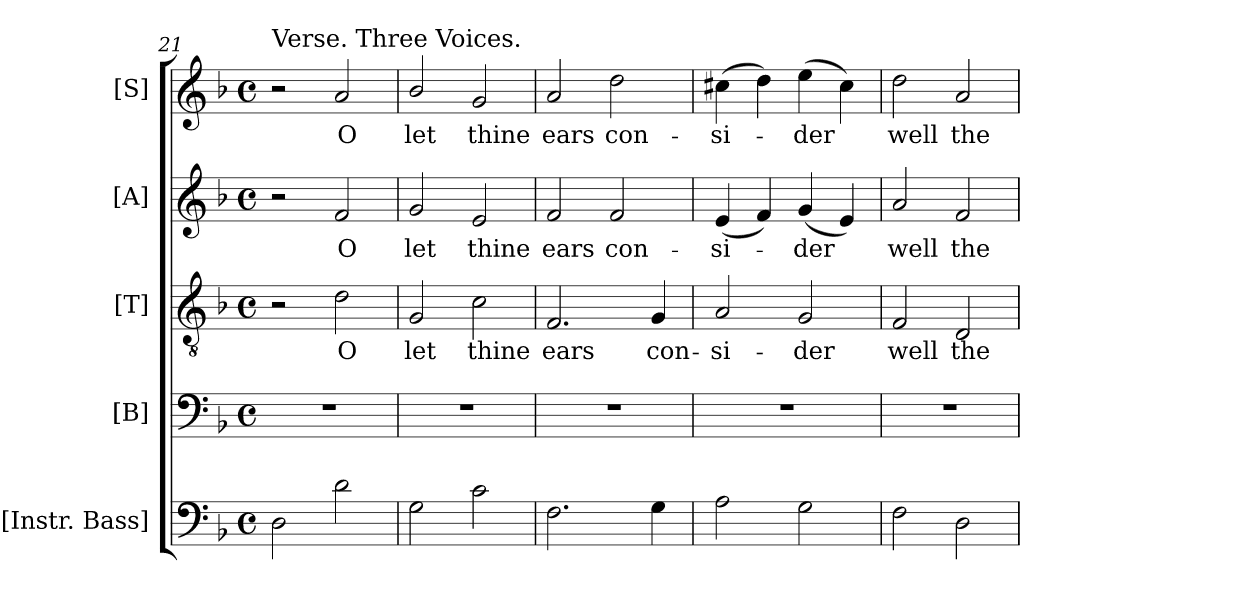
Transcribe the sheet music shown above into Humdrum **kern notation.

**kern	**kern	**kern	**text	**kern	**text	**kern	**text
*part5	*part4	*part3	*part3	*part2	*part2	*part1	*part1
*staff5	*staff4	*staff3	*staff3	*staff2	*staff2	*staff1	*staff1
*I"[Instr. Bass]	*I"[B]	*I"[T]	*	*I"[A]	*	*I"[S]	*
*I'[Instr. Bass]	*I'[B]	*I'[T]	*	*I'[A]	*	*I'[S]	*
!!LO:PB:g=z
*clefF4	*clefF4	*clefGv2	*	*clefG2	*	*clefG2	*
*	*	*ITrd7c12	*	*	*	*	*
*k[b-]	*k[b-]	*k[b-]	*	*k[b-]	*	*k[b-]	*
*d:	*d:	*d:	*	*d:	*	*d:	*
*M4/4	*M4/4	*M4/4	*	*M4/4	*	*M4/4	*
*met(c)	*met(c)	*met(c)	*	*met(c)	*	*met(c)	*
=21	=21	=21	=21	=21	=21	=21	=21
!	!	!	!	!	!	!LO:TX:a:t=Verse. Three Voices.	!
2Di\	1r	2r	.	2r	.	2r	.
!	!	!	!LO:LY:b:color=#000000	!	!	!	!
!	!	!	!	!	!LO:LY:b:color=#000000	!	!
!	!	!	!	!	!	!	!LO:LY:b:color=#000000
2di\	.	2Di\	O	2fi/	O	2ai/	O
=22	=22	=22	=22	=22	=22	=22	=22
!	!	!	!LO:LY:b:color=#000000	!	!	!	!
!	!	!	!	!	!LO:LY:b:color=#000000	!	!
!	!	!	!	!	!	!	!LO:LY:b:color=#000000
2Gi\	1r	2GGi/	let	2gi/	let	2b-i/	let
!	!	!	!LO:LY:b:color=#000000	!	!	!	!
!	!	!	!	!	!LO:LY:b:color=#000000	!	!
!	!	!	!	!	!	!	!LO:LY:b:color=#000000
2ci\	.	2Ci\	thine	2ei/	thine	2gi/	thine
=23	=23	=23	=23	=23	=23	=23	=23
!	!	!	!LO:LY:b:color=#000000	!	!	!	!
!	!	!	!	!	!LO:LY:b:color=#000000	!	!
!	!	!	!	!	!	!	!LO:LY:b:color=#000000
2.Fi\	1r	2.FFi/	ears	2fi/	ears	2ai/	ears
!	!	!	!	!	!LO:LY:b:color=#000000	!	!
!	!	!	!	!	!	!	!LO:LY:b:color=#000000
.	.	.	.	2fi/	con-	2ddi\	con-
!	!	!	!LO:LY:b:color=#000000	!	!	!	!
4Gi\	.	4GGi/	con-	.	.	.	.
=24	=24	=24	=24	=24	=24	=24	=24
!	!	!	!LO:LY:b:color=#000000	!	!	!	!
!	!	!	!	!	!LO:LY:b:color=#000000	!	!
!	!	!	!	!	!	!	!LO:LY:b:color=#000000
2Ai\	1r	2AAi/	-si-	(4ei/	-si-	(4cc#Xi\	-si-
.	.	.	.	4fi/)	.	4ddi\)	.
!	!	!	!LO:LY:b:color=#000000	!	!	!	!
!	!	!	!	!	!LO:LY:b:color=#000000	!	!
!	!	!	!	!	!	!	!LO:LY:b:color=#000000
2Gi\	.	2GGi/	-der	(4gi/	-der	(4eei\	-der
.	.	.	.	4ei/)	.	4cc#i\)	.
=25	=25	=25	=25	=25	=25	=25	=25
!	!	!	!LO:LY:b:color=#000000	!	!	!	!
!	!	!	!	!	!LO:LY:b:color=#000000	!	!
!	!	!	!	!	!	!	!LO:LY:b:color=#000000
2Fi\	1r	2FFi/	well	2ai/	well	2ddi\	well
!	!	!	!LO:LY:b:color=#000000	!	!	!	!
!	!	!	!	!	!LO:LY:b:color=#000000	!	!
!	!	!	!	!	!	!	!LO:LY:b:color=#000000
2Di\	.	2DDi/	the	2fi/	the	2ai/	the
=	=	=	=	=	=	=	=
*-	*-	*-	*-	*-	*-	*-	*-
